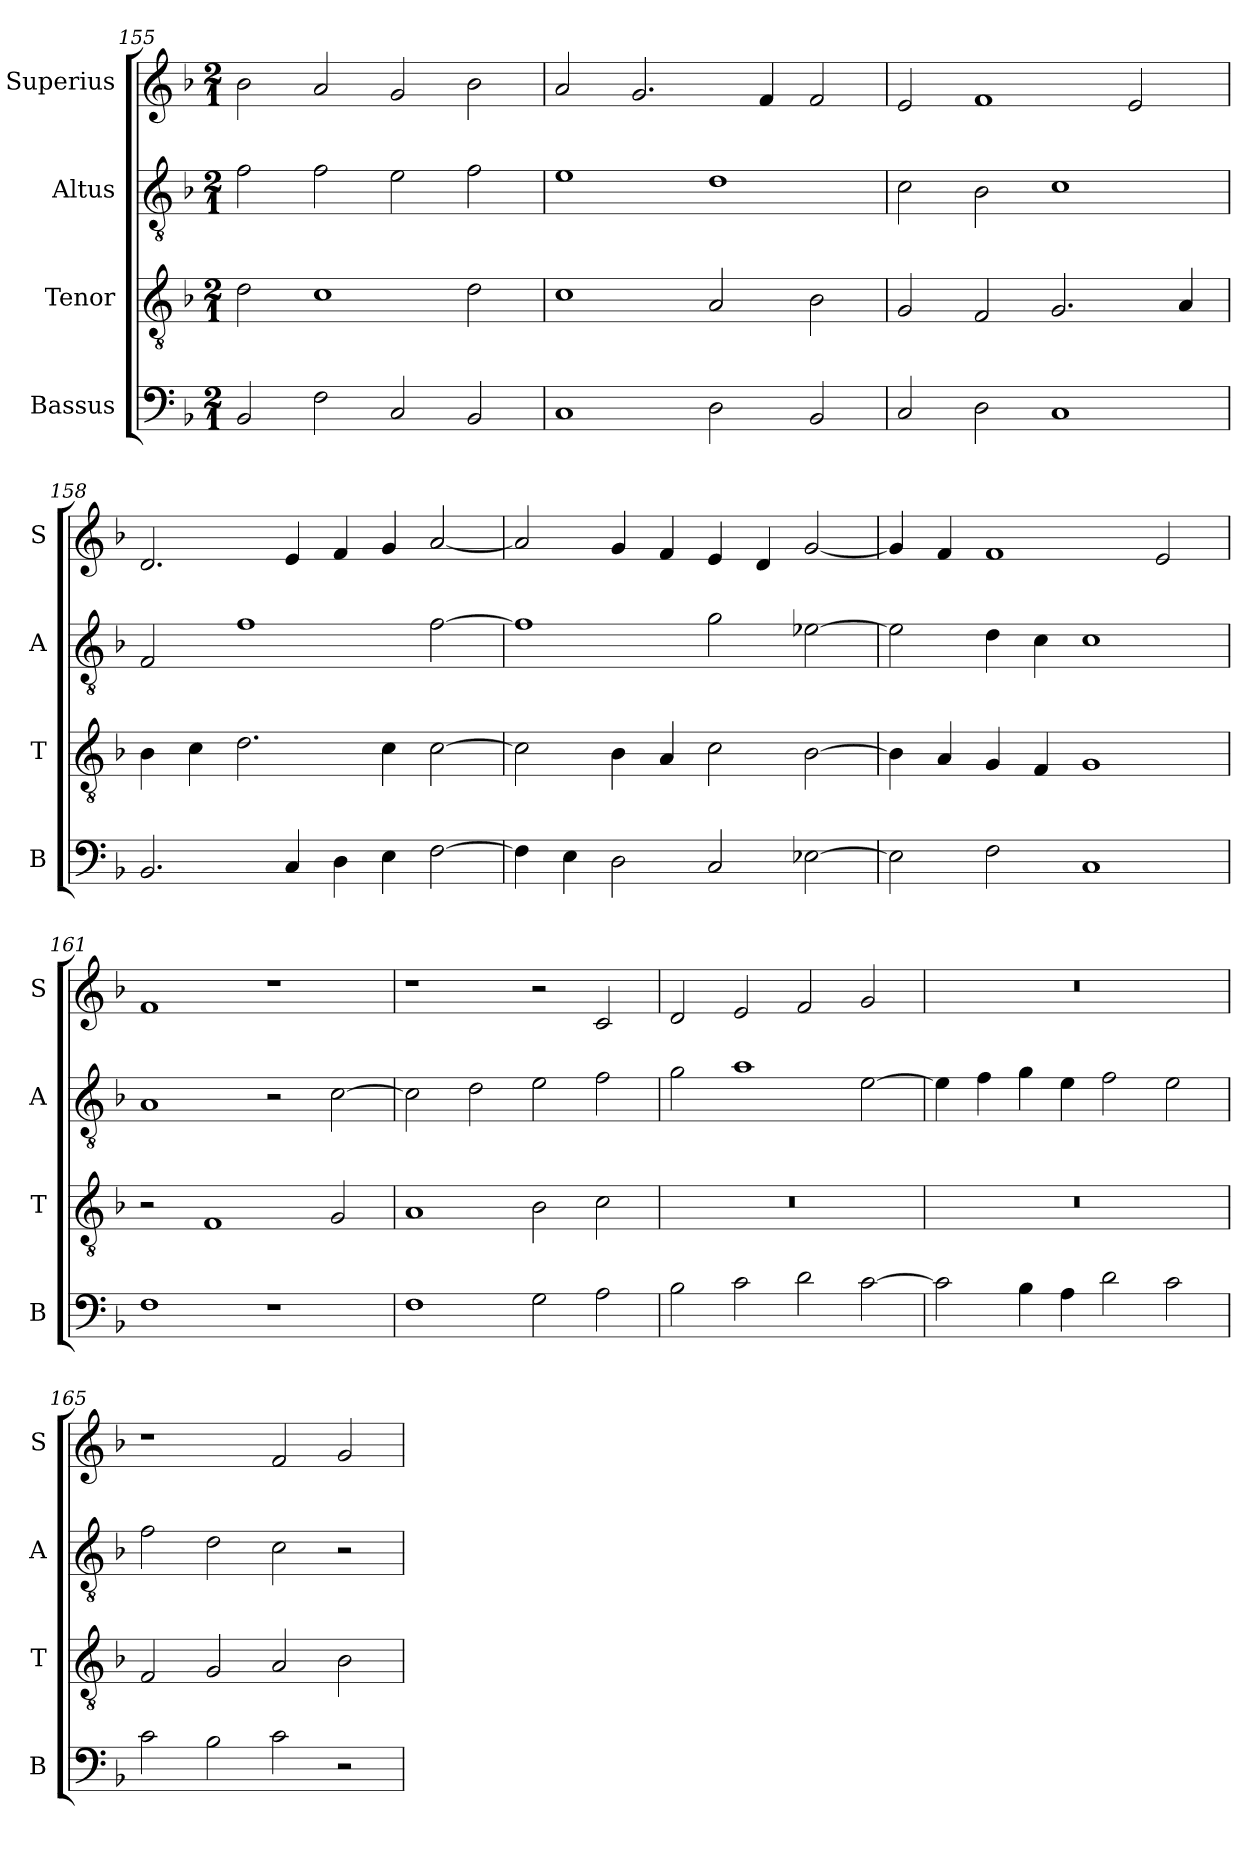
**kern	**kern	**kern	**kern
*part4	*part3	*part2	*part1
*staff4	*staff3	*staff2	*staff1
*I"Bassus	*I"Tenor	*I"Altus	*I"Superius
*I'B	*I'T	*I'A	*I'S
*clefF4	*clefGv2	*clefGv2	*clefG2
*k[b-]	*k[b-]	*k[b-]	*k[b-]
*M2/1	*M2/1	*M2/1	*M2/1
=155	=155	=155	=155
2BB-/	2d\	2f\	2b-\
2F\	1c	2f\	2a/
2C/	.	2e\	2g/
2BB-/	2d\	2f\	2b-\
=156	=156	=156	=156
1C	1c	1e	2a/
.	.	.	2.g/
2D\	2A/	1d	.
.	.	.	4f/
2BB-/	2B-\	.	2f/
=157	=157	=157	=157
2C/	2G/	2c\	2e/
2D\	2F/	2B-\	1f
1C	2.G/	1c	.
.	.	.	2e/
.	4A/	.	.
=158	=158	=158	=158
2.BB-/	4B-\	2F/	2.d/
.	4c\	.	.
.	2.d\	1f	.
4C/	.	.	4e/
4D\	.	.	4f/
4E\	4c\	.	4g/
[2F\	[2c\	[2f\	[2a/
=159	=159	=159	=159
4F\]	2c\]	1f]	2a/]
4E\	.	.	.
2D\	4B-\	.	4g/
.	4A/	.	4f/
2C/	2c\	2g\	4e/
.	.	.	4d/
[2E-X\	[2B-\	[2e-X\	[2g/
=160	=160	=160	=160
2E-\]	4B-\]	2e-\]	4g/]
.	4A/	.	4f/
2F\	4G/	4d\	1f
.	4F/	4c\	.
1C	1G	1c	.
.	.	.	2e/
=161	=161	=161	=161
1F	2r	1A	1f
.	1F	.	.
1r	.	2r	1r
.	2G/	[2c\	.
=162	=162	=162	=162
1F	1A	2c\]	1r
.	.	2d\	.
2G\	2B-\	2e\	2r
2A\	2c\	2f\	2c/
=163	=163	=163	=163
2B-\	0r	2g\	2d/
2c\	.	1a	2e/
2d\	.	.	2f/
[2c\	.	[2e\	2g/
=164	=164	=164	=164
2c\]	0r	4e\]	0r
.	.	4f\	.
4B-\	.	4g\	.
4A\	.	4e\	.
2d\	.	2f\	.
2c\	.	2e\	.
=165	=165	=165	=165
2c\	2F/	2f\	1r
2B-\	2G/	2d\	.
2c\	2A/	2c\	2f/
2r	2B-\	2r	2g/
=	=	=	=
*-	*-	*-	*-
